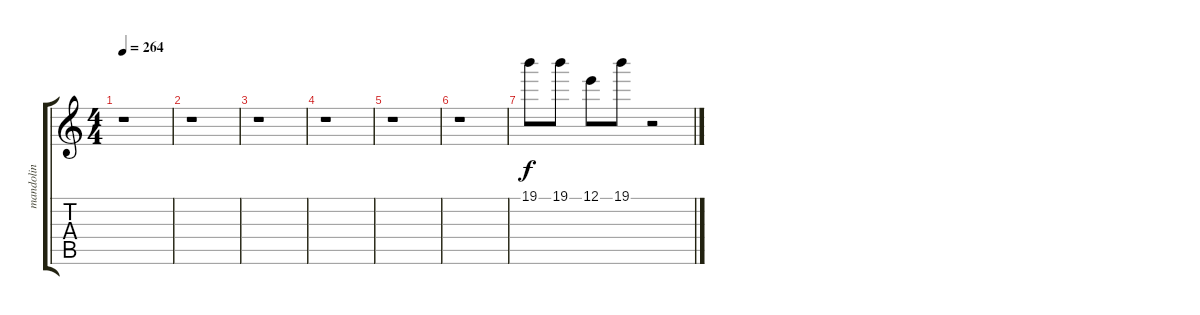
\track ("mandolin" "mandolin") {instrument banjo}
\staff {score tabs}
\tuning (E4 B3 G3 D3 A2 E2) {hide}
\displaytranspose 12
\ts (4 4)
\tempo 264
\clef g2
\ks c
r.1{dy f} |
r.1 |
r.1 |
r.1 |
r.1 |
r.1 |
19.1.8 19.1.8 12.1.8 19.1.8 r.2
